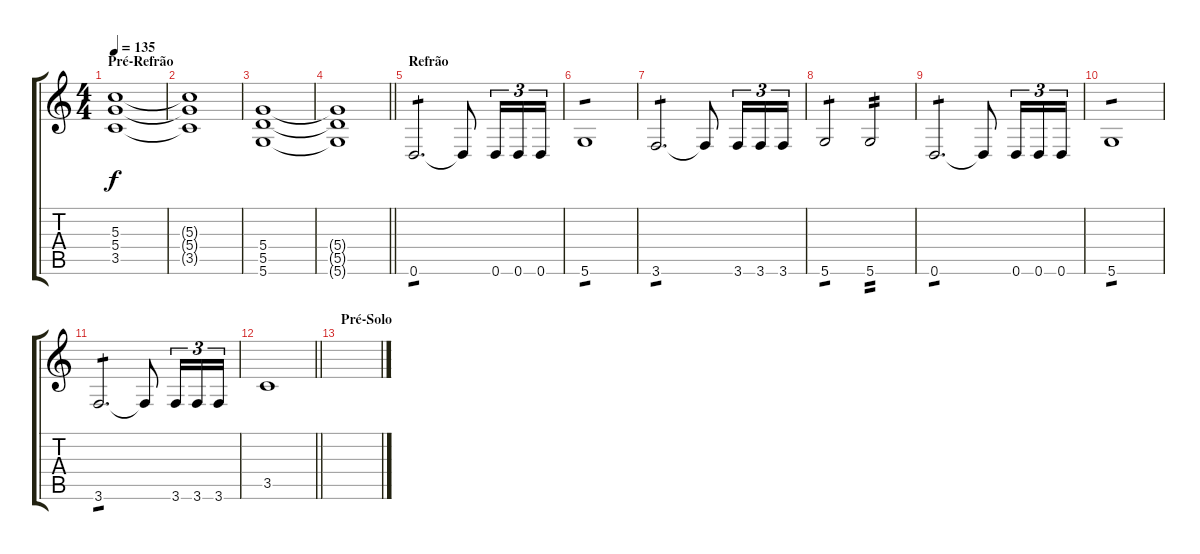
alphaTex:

\track "" {instrument distortionguitar}
\staff {score tabs}
\tuning (E4 B3 G3 D3 A2 D2) {hide}
\ts (4 4)
\section ("" "Pré-Refrão")
\tempo 135
\clef g2
\ks c
(5.3 5.4 3.5).1{dy f} |
(5.3{t} 5.4{t} 3.5{t}).1 |
(5.4 5.5 5.6).1 |
\barLineRight lightlight
(5.4{t} 5.5{t} 5.6{t}).1 |
\section ("" "Refrão")
0.6.2{d tp 1} 0.6{t}.8 0.6.16{tu (3 2)} 0.6.16{tu (3 2)} 0.6.16{tu (3 2)} |
5.6.1{tp 1} |
3.6.2{d tp 1} 3.6{t}.8 3.6.16{tu (3 2)} 3.6.16{tu (3 2)} 3.6.16{tu (3 2)} |
5.6.2{tp 1} 5.6.2{tp 2} |
0.6.2{d tp 1} 0.6{t}.8 0.6.16{tu (3 2)} 0.6.16{tu (3 2)} 0.6.16{tu (3 2)} |
5.6.1{tp 1} |
3.6.2{d tp 1} 3.6{t}.8 3.6.16{tu (3 2)} 3.6.16{tu (3 2)} 3.6.16{tu (3 2)} |
\barLineRight lightlight
3.5.1 |
\section ("" "Pré-Solo")
